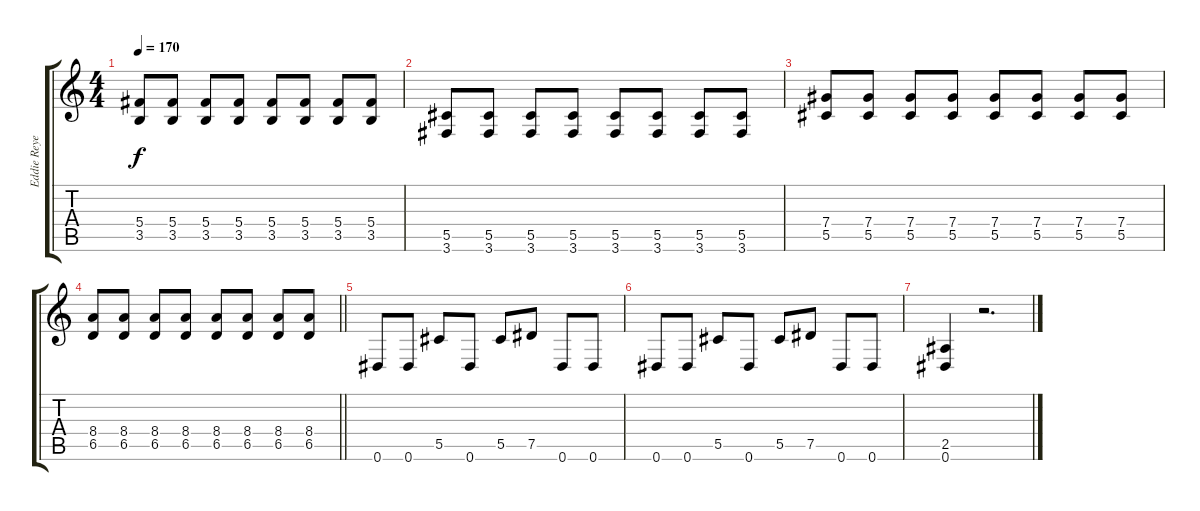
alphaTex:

\track ("Eddie Reyes - Guitar" "Eddie Reye") {instrument distortionguitar}
\staff {score tabs}
\tuning (Eb4 Bb3 Gb3 Db3 Ab2 Eb2) {hide}
\ts (4 4)
\tempo 170
\clef g2
\ks c
(5.4 3.5).8{dy f} (5.4 3.5).8 (5.4 3.5).8 (5.4 3.5).8 (5.4 3.5).8 (5.4 3.5).8 (5.4 3.5).8 (5.4 3.5).8 |
(5.5 3.6).8 (5.5 3.6).8 (5.5 3.6).8 (5.5 3.6).8 (5.5 3.6).8 (5.5 3.6).8 (5.5 3.6).8 (5.5 3.6).8 |
(7.4 5.5).8 (7.4 5.5).8 (7.4 5.5).8 (7.4 5.5).8 (7.4 5.5).8 (7.4 5.5).8 (7.4 5.5).8 (7.4 5.5).8 |
\barLineRight lightlight
(8.4 6.5).8 (8.4 6.5).8 (8.4 6.5).8 (8.4 6.5).8 (8.4 6.5).8 (8.4 6.5).8 (8.4 6.5).8 (8.4 6.5).8 |
0.6.8 0.6.8 5.5.8 0.6.8 5.5.8 7.5.8 0.6.8 0.6.8 |
0.6.8 0.6.8 5.5.8 0.6.8 5.5.8 7.5.8 0.6.8 0.6.8 |
(2.5 0.6).4 r.2{d}
